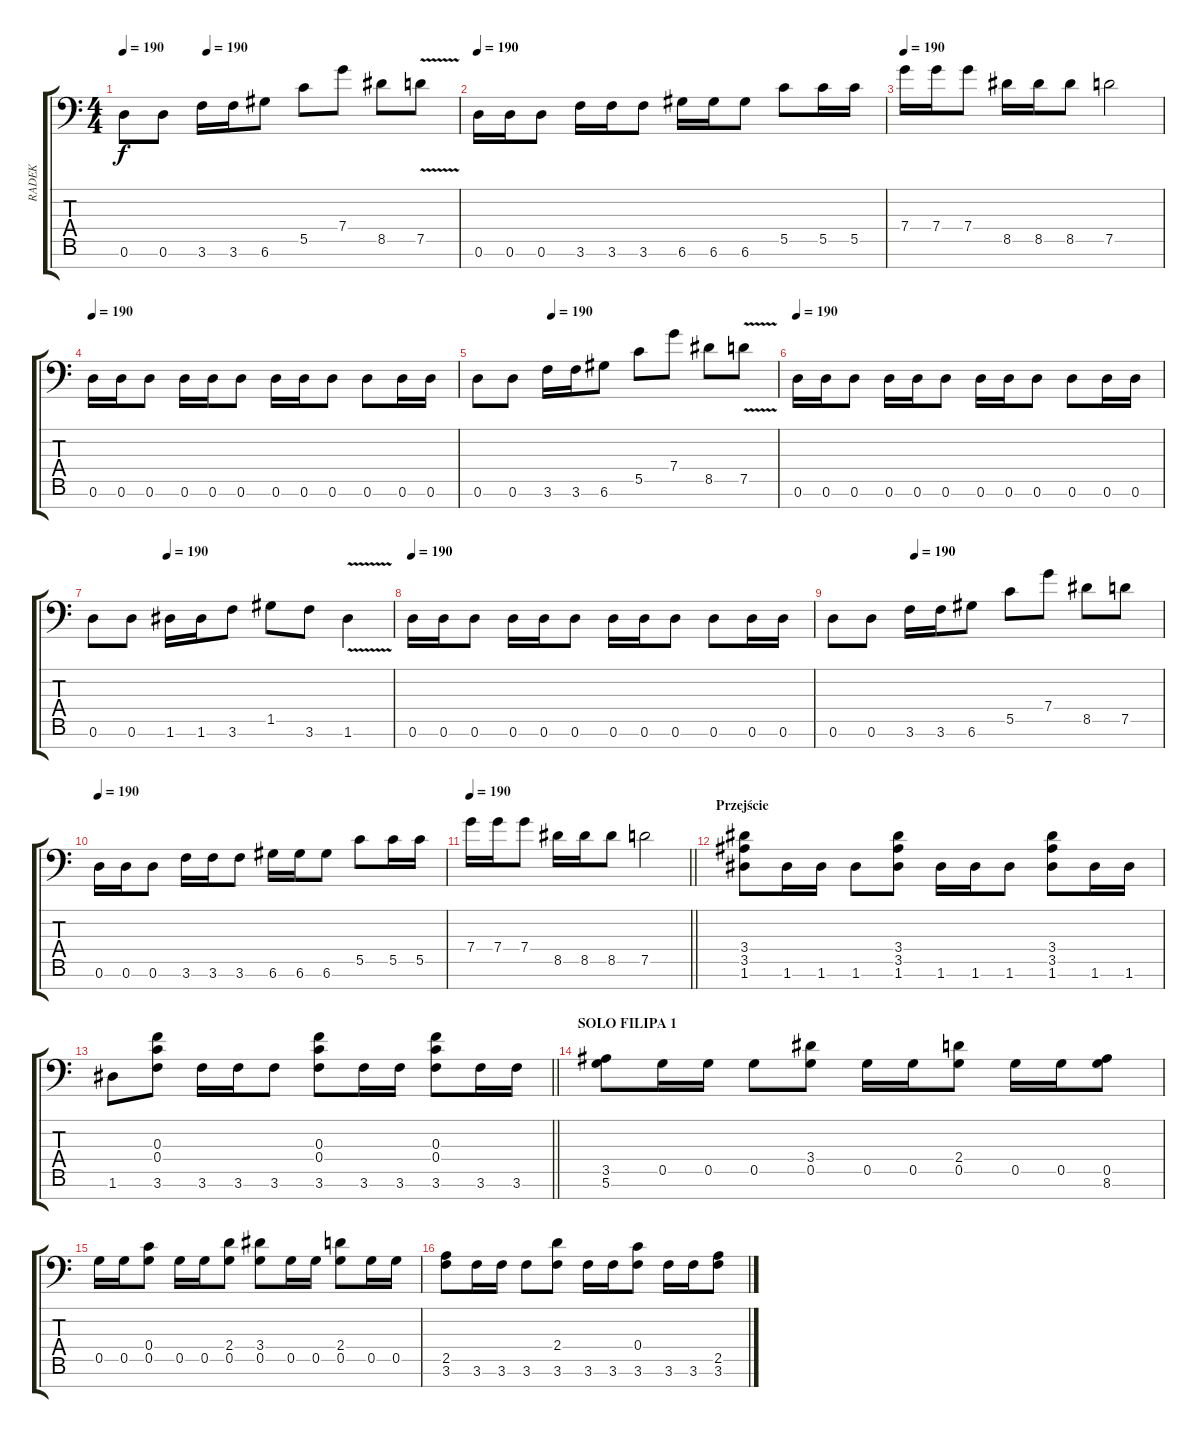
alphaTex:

\track ("RADEK" "RADEK") {instrument distortionguitar}
\staff {score tabs}
\tuning (D4 A3 F3 C3 G2 D2 A1) {hide}
\ts (4 4)
\tempo 190
\tempo (190 0.25)
\clef f4
\ks c
0.6.8{dy f} 0.6.8 3.6.16 3.6.16 6.6.8 5.5.8 7.4.8 8.5.8 7.5{v}.8 |
\tempo 190
0.6.16 0.6.16 0.6.8 3.6.16 3.6.16 3.6.8 6.6.16 6.6.16 6.6.8 5.5.8 5.5.16 5.5.16 |
\tempo 190
7.4.16 7.4.16 7.4.8 8.5.16 8.5.16 8.5.8 7.5.2 |
\tempo 190
0.6.16 0.6.16 0.6.8 0.6.16 0.6.16 0.6.8 0.6.16 0.6.16 0.6.8 0.6.8 0.6.16 0.6.16 |
\tempo (190 0.25)
0.6.8 0.6.8 3.6.16 3.6.16 6.6.8 5.5.8 7.4.8 8.5.8 7.5{v}.8 |
\tempo 190
0.6.16 0.6.16 0.6.8 0.6.16 0.6.16 0.6.8 0.6.16 0.6.16 0.6.8 0.6.8 0.6.16 0.6.16 |
\tempo (190 0.25)
0.6.8 0.6.8 1.6.16 1.6.16 3.6.8 1.5.8 3.6.8 1.6{v}.4 |
\tempo 190
0.6.16 0.6.16 0.6.8 0.6.16 0.6.16 0.6.8 0.6.16 0.6.16 0.6.8 0.6.8 0.6.16 0.6.16 |
\tempo (190 0.25)
0.6.8 0.6.8 3.6.16 3.6.16 6.6.8 5.5.8 7.4.8 8.5.8 7.5.8 |
\tempo 190
0.6.16 0.6.16 0.6.8 3.6.16 3.6.16 3.6.8 6.6.16 6.6.16 6.6.8 5.5.8 5.5.16 5.5.16 |
\tempo 190
\barLineRight lightlight
7.4.16 7.4.16 7.4.8 8.5.16 8.5.16 8.5.8 7.5.2 |
\section ("" "Przejście")
(3.4 3.5 1.6).8 1.6.16 1.6.16 1.6.8 (3.4 3.5 1.6).8 1.6.16 1.6.16 1.6.8 (3.4 3.5 1.6).8 1.6.16 1.6.16 |
\barLineRight lightlight
1.6.8 (0.3 0.4 3.6).8 3.6.16 3.6.16 3.6.8 (0.3 0.4 3.6).8 3.6.16 3.6.16 (0.3 0.4 3.6).8 3.6.16 3.6.16 |
\section ("" "SOLO FILIPA 1")
(3.5 5.6).8 0.5.16 0.5.16 0.5.8 (3.4 0.5).8 0.5.16 0.5.16 (2.4 0.5).8 0.5.16 0.5.16 (0.5 8.6).8 |
0.5.16 0.5.16 (0.4 0.5).8 0.5.16 0.5.16 (2.4 0.5).8 (3.4 0.5).8 0.5.16 0.5.16 (2.4 0.5).8 0.5.16 0.5.16 |
(2.5 3.6).8 3.6.16 3.6.16 3.6.8 (2.4 3.6).8 3.6.16 3.6.16 (0.4 3.6).8 3.6.16 3.6.16 (2.5 3.6).8
